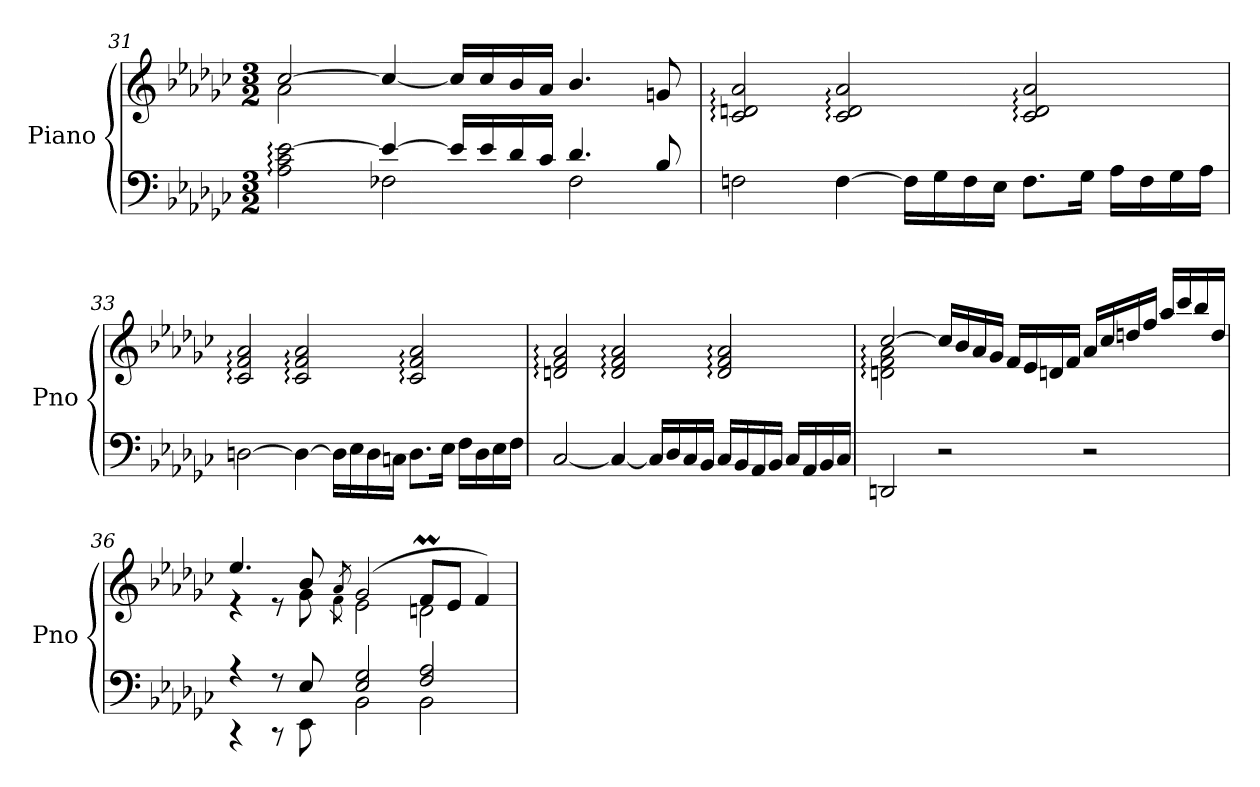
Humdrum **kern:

**kern	**kern
*part1	*part1
*staff2	*staff1
*I"Piano	*
*I'Pno	*
!!LO:LB:g=z
*clefF4	*clefG2
*k[b-e-a-d-g-c-]	*k[b-e-a-d-g-c-]
*M3/2	*M3/2
=31	=31
*^	*^
2A-\: 2c-\: [2e-\:	2ryy	[2cc-/	2a-\
4e-/_	2F-X\	4cc-/_	1ryy
16e-/LL]	.	16cc-/LL]	.
16e-/	.	16cc-/	.
16d-/	.	16b-/	.
16c-/JJ	.	16a-/JJ	.
4.d-/	2F-\	4.b-/	.
8B-/	.	8gn/	.
*v	*v	*	*
*	*v	*v
=32	=32
2Fn\	2c-/: 2dn/: 2a-/:
[4F\	2c-/: 2d/: 2a-/:
16F\LL]	.
16G-\	.
16F\	.
16E-\JJ	.
8.F\L	2c-/: 2d/: 2a-/:
16G-\Jk	.
16A-\LL	.
16F\	.
16G-\	.
16A-\JJ	.
=33	=33
[2Dn\	2c-/: 2f/: 2a-/:
4D\_	2c-/: 2f/: 2a-/:
16D\LL]	.
16E-\	.
16D\	.
16Cn\JJ	.
8.D\L	2c-/: 2f/: 2a-/:
16E-\Jk	.
16F\LL	.
16D\	.
16E-\	.
16F\JJ	.
!!LO:LB:g=z
=34	=34
[2C-/	2dn/: 2f/: 2a-/:
4C-/_	2d/: 2f/: 2a-/:
16C-/LL]	.
16D-/	.
16C-/	.
16BB-/JJ	.
16C-/LL	2d/: 2f/: 2a-/:
16BB-/	.
16AA-/	.
16BB-/JJ	.
16C-/LL	.
16AA-/	.
16BB-/	.
16C-/JJ	.
=35	=35
*	*^
2DDn/	[2cc-/	2dn\: 2f\: 2a-\:
2r	16cc-/LL]	1ryy
.	16b-/	.
.	16a-/	.
.	16g-/JJ	.
.	16f/LL	.
.	16e-/	.
.	16dn/	.
.	16f/JJ	.
2r	16a-/LL	.
.	16cc-/	.
.	16ddn/	.
.	16ff/JJ	.
.	16aa-/LL	.
.	16ccc-/	.
.	16bb-/	.
.	16dd/JJ	.
=36	=36	=36
*^	*	*
4r	4r	4.ee-/	4r
8r	8r	.	8r
8E-/	8EE-\	8b-/	8g-\
.	.	8qa-/	8qf\
2E-/ 2G-/	2BB-\	((>2g-/	(2e-\
2F/ 2A-/	2BB-\	8fm/L	2dn\
.	.	8e-/J	.
.	.	4f/)	.
*v	*v	*	*
*	*v	*v
=	=
*-	*-
